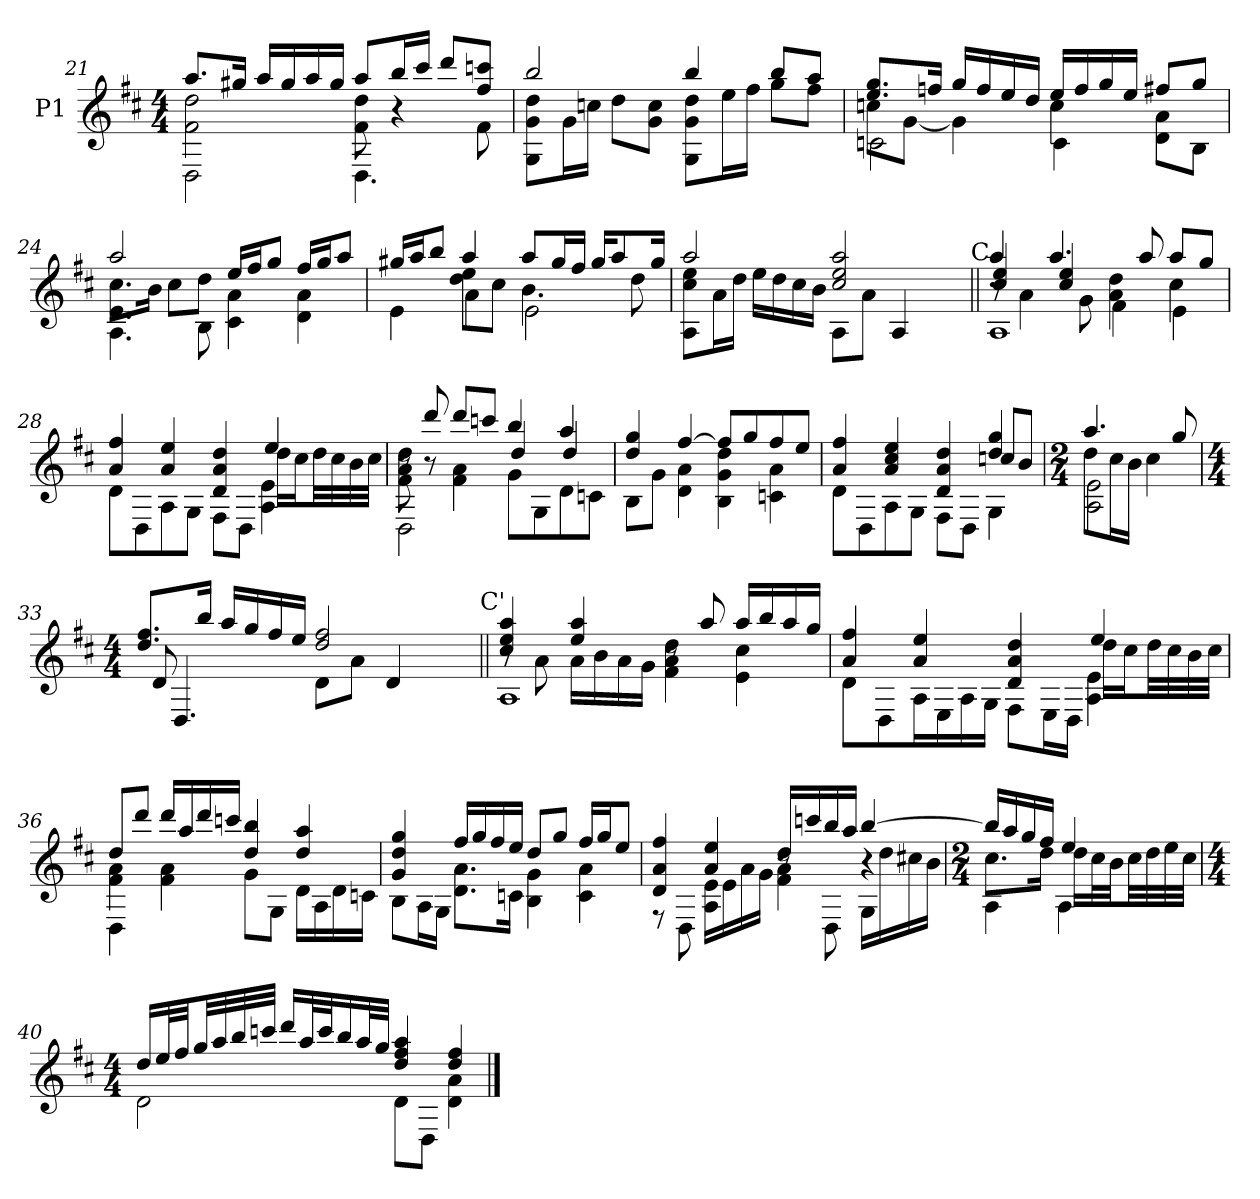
**kern
*part1
*staff1
*I"P1
*clefG2
*ITrd7c12
*k[f#c#]
*D:
*M4/4
=21
*^
*	*^
8.ai/L	2F#i\ 2di	2DDi\
16g#Xi/Jk	.	.
16ai/LL	.	.
16g#i/	.	.
16ai/	.	.
16g#i/JJ	.	.
8ai/L	8F#i\ 8di	4.DDi\
16bi/L	4r	.
16cc#i/JJ	.	.
8ddi/L	.	.
8f#i/ 8ccniJ	8ryy	8F#i\
*	*v	*v
!!LO:LB:g=z
=22	=22
2bi/	8GGi\ 8Gi 8diL
.	16Gi\L
.	16cni\JJ
.	8di\L
.	8Gi\ 8ciJ
4bi/	8GGi\ 8Gi 8diL
.	16ei\L
.	16f#i\JJ
8bi/L	8gi\L
8ai/J	8f#i\J
=23	=23
*	*^
8.ei/ 8.giL	8cni\L	2Cni\
.	[<8Gi\J	.
16fni/Jk	.	.
16gi/LL	4Gi\]	.
16fi/	.	.
16ei/	.	.
16di/JJ	.	.
16ei/LL	4ci\	4Ci\
16fi/	.	.
16gi/	.	.
16ei/JJ	.	.
8f#Xi/L	4ryy	8Di\ 8AiL
8gi/J	.	8BBi\J
=24	=24	=24
2ai/	8.Ei\ 8.c#iL	4.AAi\
.	16Bi\Jk	.
.	8c#i\L	.
.	8di\J	8BBi\
16ei/LL	4C#i\ 4Ai	2ryy
16f#i/J	.	.
8gi/J	.	.
16f#i/LL	4Di\ 4Ai	.
16gi/J	.	.
8ai/J	.	.
=25	=25	=25
16g#Xi/LL	4Ei\	4ryy
16ai/J	.	.
8bi/J	.	.
4ai/	8di\ 8eiL	4Ai\
.	8c#i\J	.
8ai/L	4.Bi\	2Ei\
16g#i/L	.	.
16f#i/JJ	.	.
16g#i/KL	.	.
8ai/	.	.
.	8di\	.
16g#i/Jk	.	.
!!LO:LB:g=z	!!	!!
=26	=26	=26
2ai/	8AAi\ 8c#i 8eiL	2ryy
.	16Ai\L	.
.	16di\JJ	.
.	16ei\LL	.
.	16di\	.
.	16c#i\	.
.	16Bi\JJ	.
2c#i/ 2ei 2ai	8AAi\L	4ryy
.	8Ai\J	.
.	4AAi/	8ryy
.	.	16ryy
.	.	32ryy
.	.	64ryy
.	.	128...ryy
!	!	!LO:TX:a:t=C
.	.	1024ryy
=27||	=27||	=27||
*	*	*^
4ai/	4c#i/ 4ei	8r	1AAi
.	.	4Ai\	.
4.ai/	4c#i/ 4ei	.	.
.	.	8Gi\	.
.	4Ai\ 4di	4F#i\	.
8ai/	.	.	.
8ai/L	4c#i\	4Ei\	.
8gi/J	.	.	.
*	*	*v	*v
=28	=28	=28
4Ai/ 4f#i	8Di\L	2.ryy
.	8DDi\	.
4Ai/ 4ei	8AAi\	.
.	8GGi\J	.
4Di/ 4Ai 4di	8FF#i\L	.
.	8DDi\J	.
4ei/	16di\LL	4AAi\ 4Ei
.	16c#i\J	.
.	32di\LL	.
.	32c#i\	.
.	32Bi\	.
.	32c#i\JJJ	.
=29	=29	=29
*	*	*^
8r	8F#i\ 8Ai 8di	8ryy	2DDi\
8ddi/	8r	8ryy	.
8ddi/L	4F#i\ 4Ai	4ryy	.
8ccni/J	.	.	.
4bi/	4di/	2ryy	8Gi\L
.	.	.	8GGi\
4ai/	4di/	.	8Di\
.	.	.	8Cni\J
*	*v	*v	*v
=30	=30
4di/ 4gi	8BBi\L
.	8Gi\J
[>4f#i/	4Di\ 4Ai
8f#i/L]	4BBi\ 4Gi 4di
8gi/	.
8f#i/	4Cni\ 4Ai
8ei/J	.
!!LO:LB:g=z	!!
=31	=31
*^	*^
4Ai/ 4f#i	2ryy	2ryy	8Di\L
.	.	.	8DDi\
4Ai/ 4c#i 4ei	.	.	8AAi\
.	.	.	8GGi\J
4Di/ 4Ai 4di	4ryy	4ryy	8FF#i\L
.	.	.	8DDi\J
4di/ 4gi	8cni/L	4ryy	4GGi\
.	8Bi/J	.	.
*v	*v	*v	*v
=32
*M2/4
*^
*	*^
4.ai/	8di\L	2AAi\ 2Ei
.	16c#i\L	.
.	16Bi\JJ	.
.	4c#i\	.
8gi/	.	.
*v	*v	*v
=33
*M4/4
*^
*	*^
*	*	*^
8.di/ 8.f#iL	8Di/	2ryy	2ryy
.	4.DDi/	.	.
16bi/Jk	.	.	.
16ai/LL	.	.	.
16gi/	.	.	.
16f#i/	.	.	.
16ei/JJ	.	.	.
2di/ 2f#i	8Di\L	2ryy	4ryy
.	8Ai\J	.	.
.	4Di/	.	8ryy
.	.	.	16ryy
.	.	.	32ryy
.	.	.	64ryy
.	.	.	128...ryy
!	!	!	!LO:TX:a:t=C'
.	.	.	1024ryy
*	*	*v	*v
=34||	=34||	=34||
4c#i/ 4ei 4ai	8r	1AAi
.	8Ai\	.
4ei/ 4ai	16Ai\LL	.
.	16Bi\	.
.	16Ai\	.
.	16Gi\JJ	.
8r	4F#i\ 4Ai 4di	.
8ai/	.	.
16ai/LL	4Ei\ 4c#i	.
16bi/	.	.
16ai/	.	.
16gi/JJ	.	.
!!LO:LB:g=z	!!	!!
=35	=35	=35
4Ai/ 4f#i	8Di\L	2.ryy
.	8DDi\	.
4Ai/ 4ei	16AAi\L	.
.	16EEi\	.
.	16AAi\	.
.	16GGi\JJ	.
4Di/ 4Ai 4di	8FF#i\L	.
.	16EEi\L	.
.	16DDi\JJ	.
4ei/	16di\LL	4AAi\ 4Ei
.	16c#i\J	.
.	32di\LL	.
.	32c#i\	.
.	32Bi\	.
.	32c#i\JJJ	.
=36	=36	=36
*	*	*^
8di/L	4F#i\ 4Ai	8ryy	4DDi\
8ddi/J	.	8ryy	.
16ddi/LL	4F#i\ 4Ai	4ryy	2ryy
16ai/	.	.	.
16ddi/	.	.	.
16ccni/JJ	.	.	.
4di/ 4bi	8Gi\L	2ryy	.
.	8GGi\J	.	.
4di/ 4ai	16Di\LL	.	4ryy
.	16AAi\	.	.
.	16Di\	.	.
.	16Cni\JJ	.	.
*	*v	*v	*v
=37	=37
4Gi/ 4di 4gi	8BBi\L
.	16AAi\L
.	16GGi\JJ
16f#i/LL	8.Di\ 8.AiL
16gi/	.
16f#i/	.
16ei/JJ	16Cni\Jk
8di/L	4BBi\ 4Gi
8gi/J	.
16f#i/LL	4Ci\ 4Ai
16gi/J	.
8ei/J	.
!!LO:LB:g=z	!!
=38	=38
*	*^
4Di/ 4Ai 4f#i	2ryy	8r
.	.	8DDi\
4Ai/ 4ei	.	16AAi\ 16EiLL
.	.	16Ei\
.	.	16Ai\
.	.	16Gi\JJ
16di/LL	4F#i\ 4Ai	8r
16ccni/	.	.
16bi/	.	8DDi\
16ai/JJ	.	.
[>4bi/	4r	16GGi\LL
.	.	16di\
.	.	16c#Xi\
.	.	16Bi\JJ
=39	=39	=39
*M2/4	*	*
16bi/LL]	8.c#i\L	4AAi\
16ai/	.	.
16gi/	.	.
16f#i/JJ	16di\Jk	.
4ei/	16di\LL	4AAi\
.	32c#i\L	.
.	32Bi\JJ	.
.	32c#i\LL	.
.	32di\	.
.	32ei\	.
.	32c#i\JJJ	.
*v	*v	*v
=40
*M4/4
*^
16di/LL	2Di\
32ei/L	.
32f#i/JJ	.
32gi/LL	.
32ai/	.
32bi/	.
32ccni/JJJ	.
16ddi/LL	.
32ai/L	.
32cci/J	.
16bi/	.
32ai/L	.
32gi/JJJ	.
4di/ 4f#i 4ai	8Di\L
.	8DDi\J
4di/ 4f#i	4Di\ 4Ai
*v	*v
==
*-
